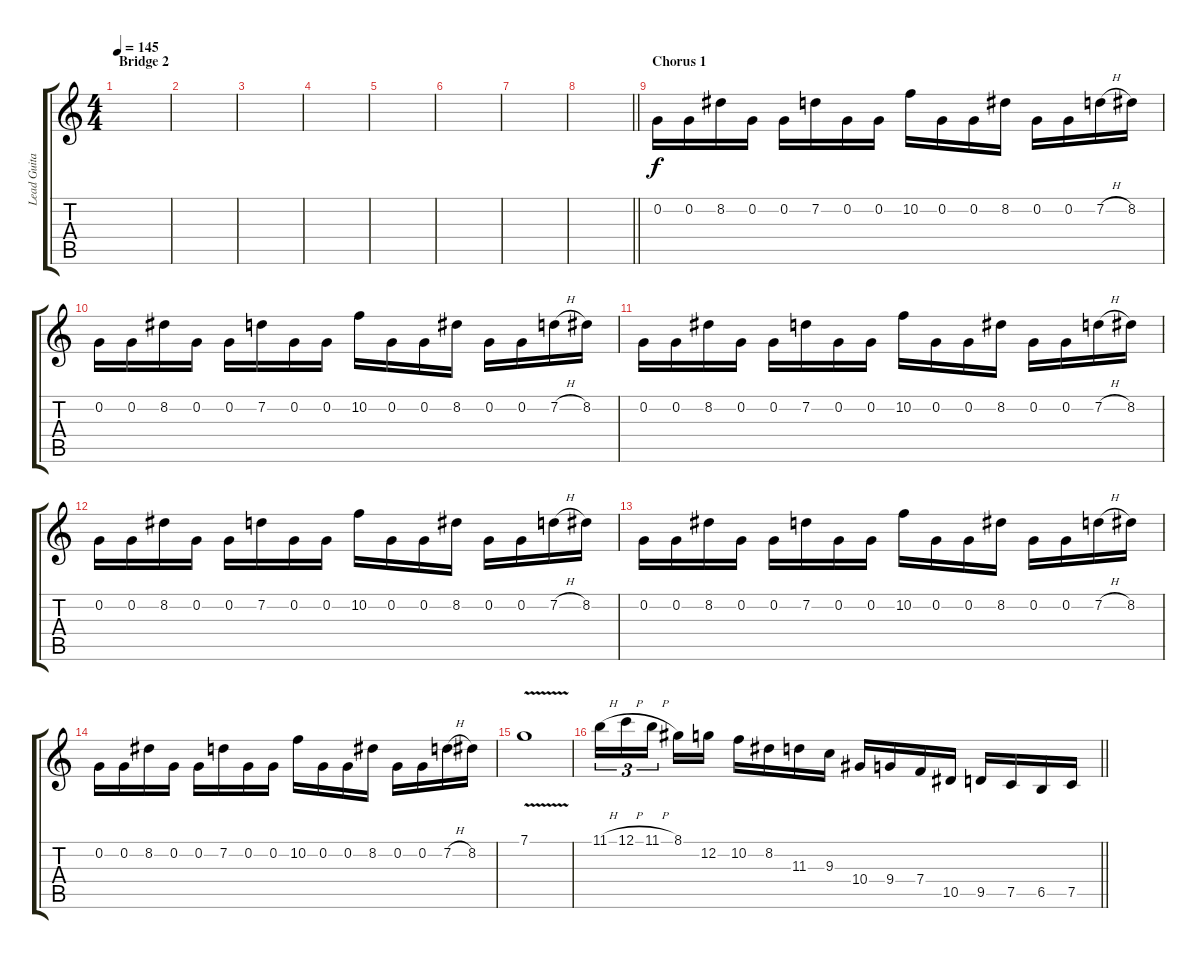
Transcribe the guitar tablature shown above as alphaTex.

\track ("Lead Guitar 1" "Lead Guita") {instrument distortionguitar}
\staff {score tabs}
\tuning (C4 G3 Eb3 Bb2 F2 C2) {hide}
\ts (4 4)
\section ("" "Bridge 2")
\tempo 145
\clef g2
\ks c
|
|
|
|
|
|
|
\barLineRight lightlight
|
\section ("" "Chorus 1")
0.2.16 0.2.16 8.2.16 0.2.16 0.2.16 7.2.16 0.2.16 0.2.16 10.2.16 0.2.16 0.2.16 8.2.16 0.2.16 0.2.16 7.2{h}.16 8.2.16 |
0.2.16 0.2.16 8.2.16 0.2.16 0.2.16 7.2.16 0.2.16 0.2.16 10.2.16 0.2.16 0.2.16 8.2.16 0.2.16 0.2.16 7.2{h}.16 8.2.16 |
0.2.16 0.2.16 8.2.16 0.2.16 0.2.16 7.2.16 0.2.16 0.2.16 10.2.16 0.2.16 0.2.16 8.2.16 0.2.16 0.2.16 7.2{h}.16 8.2.16 |
0.2.16 0.2.16 8.2.16 0.2.16 0.2.16 7.2.16 0.2.16 0.2.16 10.2.16 0.2.16 0.2.16 8.2.16 0.2.16 0.2.16 7.2{h}.16 8.2.16 |
0.2.16 0.2.16 8.2.16 0.2.16 0.2.16 7.2.16 0.2.16 0.2.16 10.2.16 0.2.16 0.2.16 8.2.16 0.2.16 0.2.16 7.2{h}.16 8.2.16 |
0.2.16 0.2.16 8.2.16 0.2.16 0.2.16 7.2.16 0.2.16 0.2.16 10.2.16 0.2.16 0.2.16 8.2.16 0.2.16 0.2.16 7.2{h}.16 8.2.16 |
7.1{v}.1 |
\barLineRight lightlight
11.1{h}.16{tu (3 2)} 12.1{h}.16{tu (3 2)} 11.1{h}.16{tu (3 2) beam splitsecondary} 8.1.16 12.2.16 10.2.16 8.2.16 11.3.16 9.3.16 10.4.16 9.4.16 7.4.16 10.5.16 9.5.16 7.5.16 6.5.16 7.5.16
